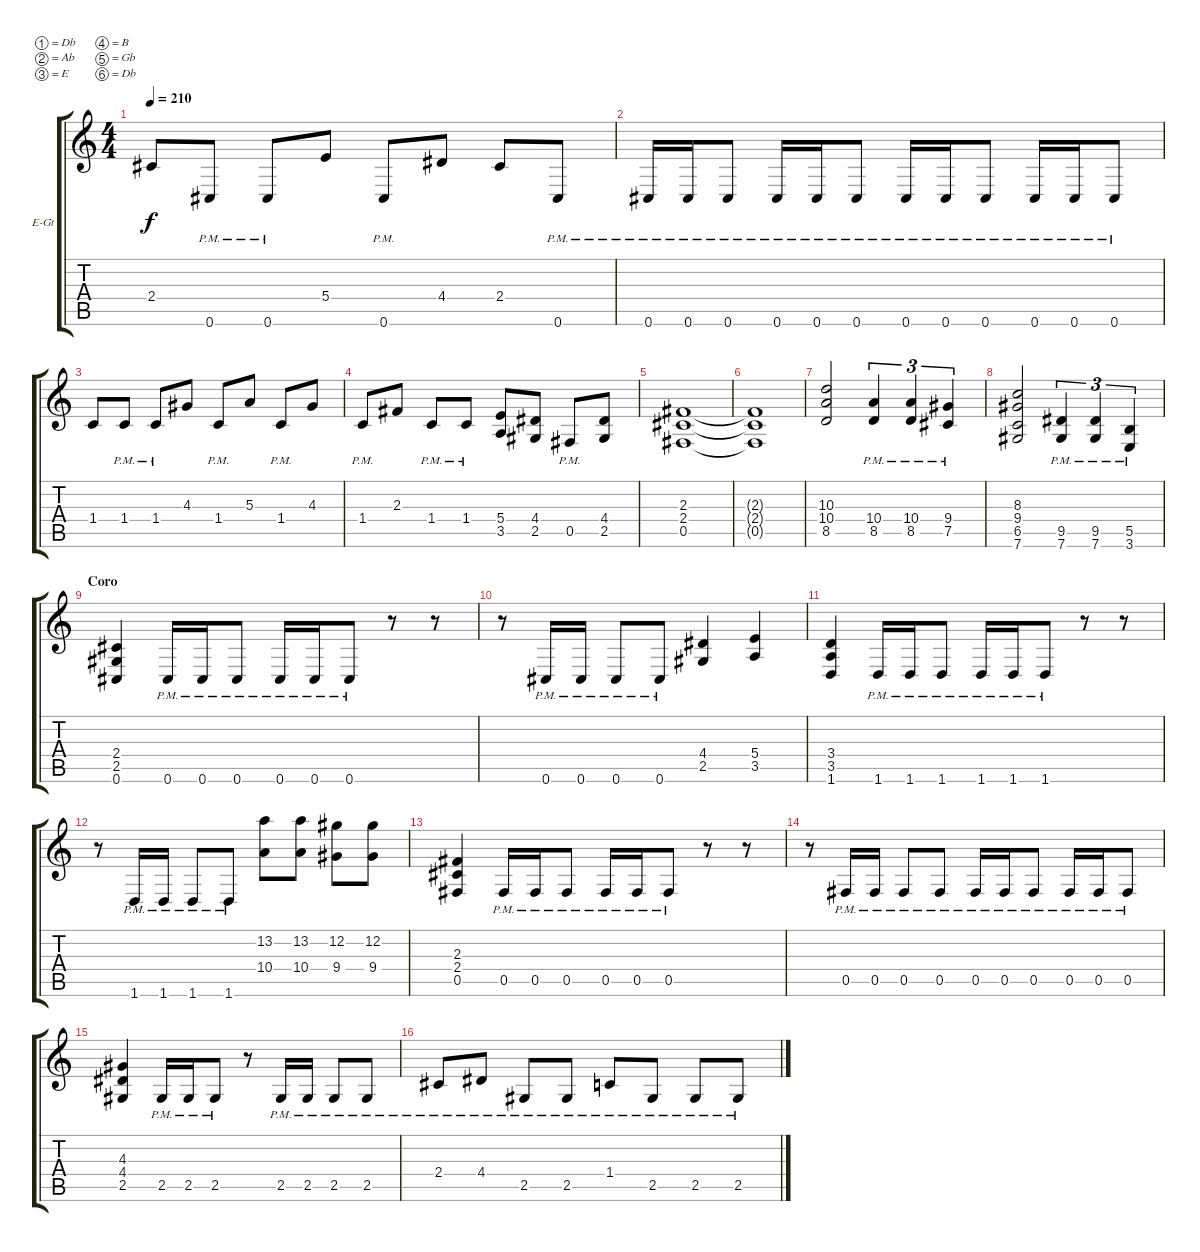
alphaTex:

\bracketExtendMode groupsimilarinstruments
\firstSystemTrackNameOrientation horizontal
\otherSystemsTrackNameOrientation horizontal
\track ("Rithym 2" "E-Gt") {instrument distortionguitar}
\staff {score tabs}
\tuning (Db4 Ab3 E3 B2 Gb2 Db2)
\ts (4 4)
\tempo 210
\clef g2
\ks c
2.4.8{dy f} 0.6{pm}.8 0.6{pm}.8 5.4.8 0.6{pm}.8 4.4.8 2.4.8 0.6{pm}.8 |
0.6{pm}.16 0.6{pm}.16 0.6{pm}.8 0.6{pm}.16 0.6{pm}.16 0.6{pm}.8 0.6{pm}.16 0.6{pm}.16 0.6{pm}.8 0.6{pm}.16 0.6{pm}.16 0.6{pm}.8 |
1.4.8 1.4{pm}.8 1.4{pm}.8 4.3.8 1.4{pm}.8 5.3.8 1.4{pm}.8 4.3.8 |
1.4{pm}.8 2.3.8 1.4{pm}.8 1.4{pm}.8 (5.4 3.5).8 (4.4 2.5).8 0.5{pm}.8 (4.4 2.5).8 |
(2.3 2.4 0.5).1 |
(2.3{t} 2.4{t} 0.5{t}).1 |
(10.3 10.4 8.5).2 (10.4{pm} 8.5{pm}).4{tu (3 2)} (10.4{pm} 8.5{pm}).4{tu (3 2)} (9.4{pm} 7.5{pm}).4{tu (3 2)} |
(8.3 9.4 6.5 7.6).2 (9.5{pm} 7.6{pm}).4{tu (3 2)} (9.5{pm} 7.6{pm}).4{tu (3 2)} (5.5{pm} 3.6{pm}).4{tu (3 2)} |
\section ("" "Coro")
(2.4 2.5 0.6).4 0.6{pm}.16 0.6{pm}.16 0.6{pm}.8 0.6{pm}.16 0.6{pm}.16 0.6{pm}.8 r.8 r.8 |
r.8 0.6{pm}.16 0.6{pm}.16 0.6{pm}.8 0.6{pm}.8 (4.4 2.5).4 (5.4 3.5).4 |
(3.4 3.5 1.6).4 1.6{pm}.16 1.6{pm}.16 1.6{pm}.8 1.6{pm}.16 1.6{pm}.16 1.6{pm}.8 r.8 r.8 |
r.8 1.6{pm}.16 1.6{pm}.16 1.6{pm}.8 1.6{pm}.8 (13.2 10.4).8 (13.2 10.4).8 (12.2 9.4).8 (12.2 9.4).8 |
(2.3 2.4 0.5).4 0.5{pm}.16 0.5{pm}.16 0.5{pm}.8 0.5{pm}.16 0.5{pm}.16 0.5{pm}.8 r.8 r.8 |
r.8 0.5{pm}.16 0.5{pm}.16 0.5{pm}.8 0.5{pm}.8 0.5{pm}.16 0.5{pm}.16 0.5{pm}.8 0.5{pm}.16 0.5{pm}.16 0.5{pm}.8 |
(4.3 4.4 2.5).4 2.5{pm}.16 2.5{pm}.16 2.5{pm}.8 r.8 2.5{pm}.16 2.5{pm}.16 2.5{pm}.8 2.5{pm}.8 |
2.4{pm}.8 4.4{pm}.8 2.5{pm}.8 2.5{pm}.8 1.4{pm}.8 2.5{pm}.8 2.5{pm}.8 2.5{pm}.8
